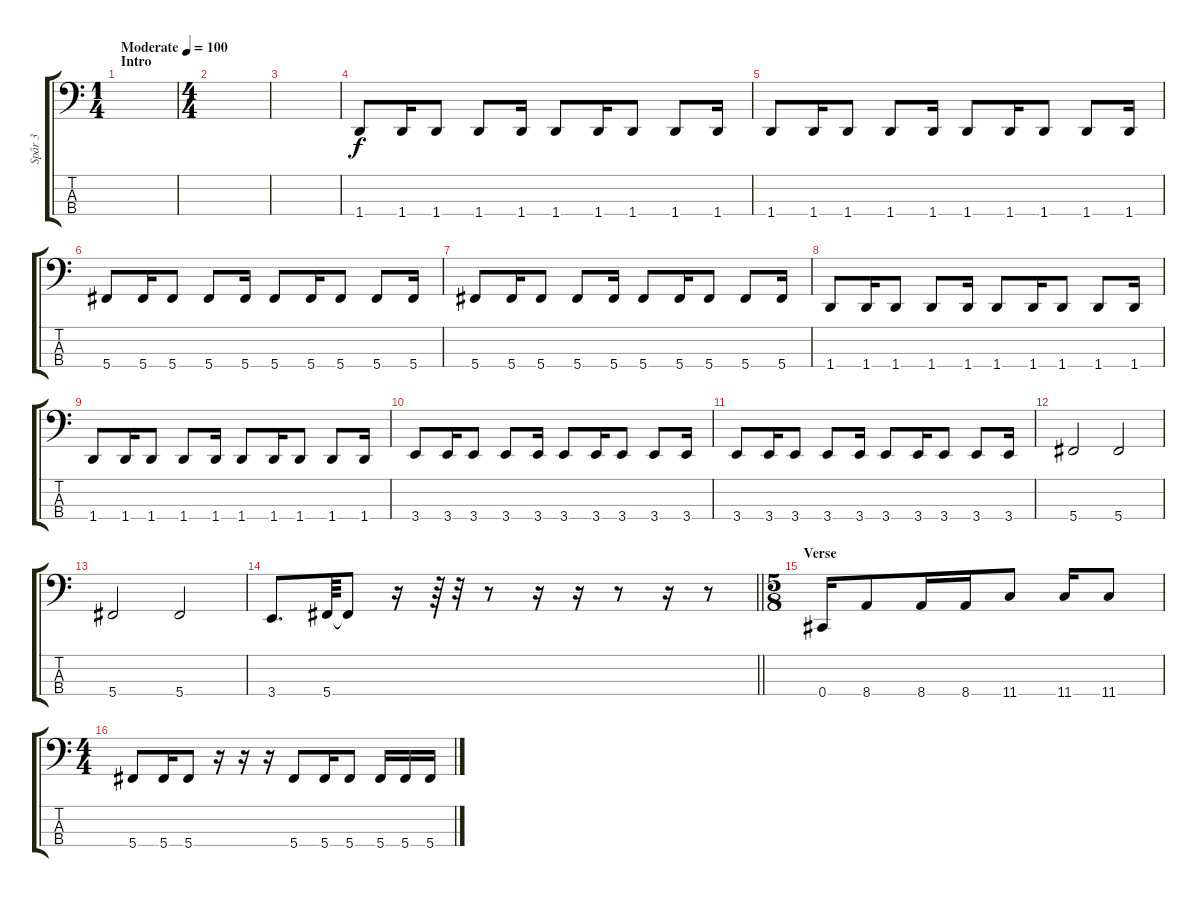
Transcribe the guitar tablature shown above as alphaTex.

\track ("Spår 3" "Spår 3") {instrument electricbasspick}
\staff {score tabs}
\tuning (Gb2 Db2 Ab1 Db1) {hide}
\ts (1 4)
\section ("" "Intro")
\tempo (100 "Moderate")
\clef f4
\ks c
|
\ts (4 4)
|
|
1.4.8 1.4.16 1.4.8 1.4.8 1.4.16 1.4.8 1.4.16 1.4.8 1.4.8 1.4.16 |
1.4.8 1.4.16 1.4.8 1.4.8 1.4.16 1.4.8 1.4.16 1.4.8 1.4.8 1.4.16 |
5.4.8 5.4.16 5.4.8 5.4.8 5.4.16 5.4.8 5.4.16 5.4.8 5.4.8 5.4.16 |
5.4.8 5.4.16 5.4.8 5.4.8 5.4.16 5.4.8 5.4.16 5.4.8 5.4.8 5.4.16 |
1.4.8 1.4.16 1.4.8 1.4.8 1.4.16 1.4.8 1.4.16 1.4.8 1.4.8 1.4.16 |
1.4.8 1.4.16 1.4.8 1.4.8 1.4.16 1.4.8 1.4.16 1.4.8 1.4.8 1.4.16 |
3.4.8 3.4.16 3.4.8 3.4.8 3.4.16 3.4.8 3.4.16 3.4.8 3.4.8 3.4.16 |
3.4.8 3.4.16 3.4.8 3.4.8 3.4.16 3.4.8 3.4.16 3.4.8 3.4.8 3.4.16 |
5.4.2 5.4.2 |
5.4.2 5.4.2 |
\barLineRight lightlight
3.4.8{d} 5.4.64 5.4{t}.8 r.16 r.64 r.32 r.8 r.16 r.16 r.8 r.16 r.8 |
\ts (5 8)
\section ("" "Verse")
0.4.16 8.4.8 8.4.16 8.4.16 11.4.8 11.4.16 11.4.8 |
\ts (4 4)
5.4.8 5.4.16 5.4.8 r.16 r.16 r.16 5.4.8 5.4.16 5.4.8 5.4.16 5.4.16 5.4.16
